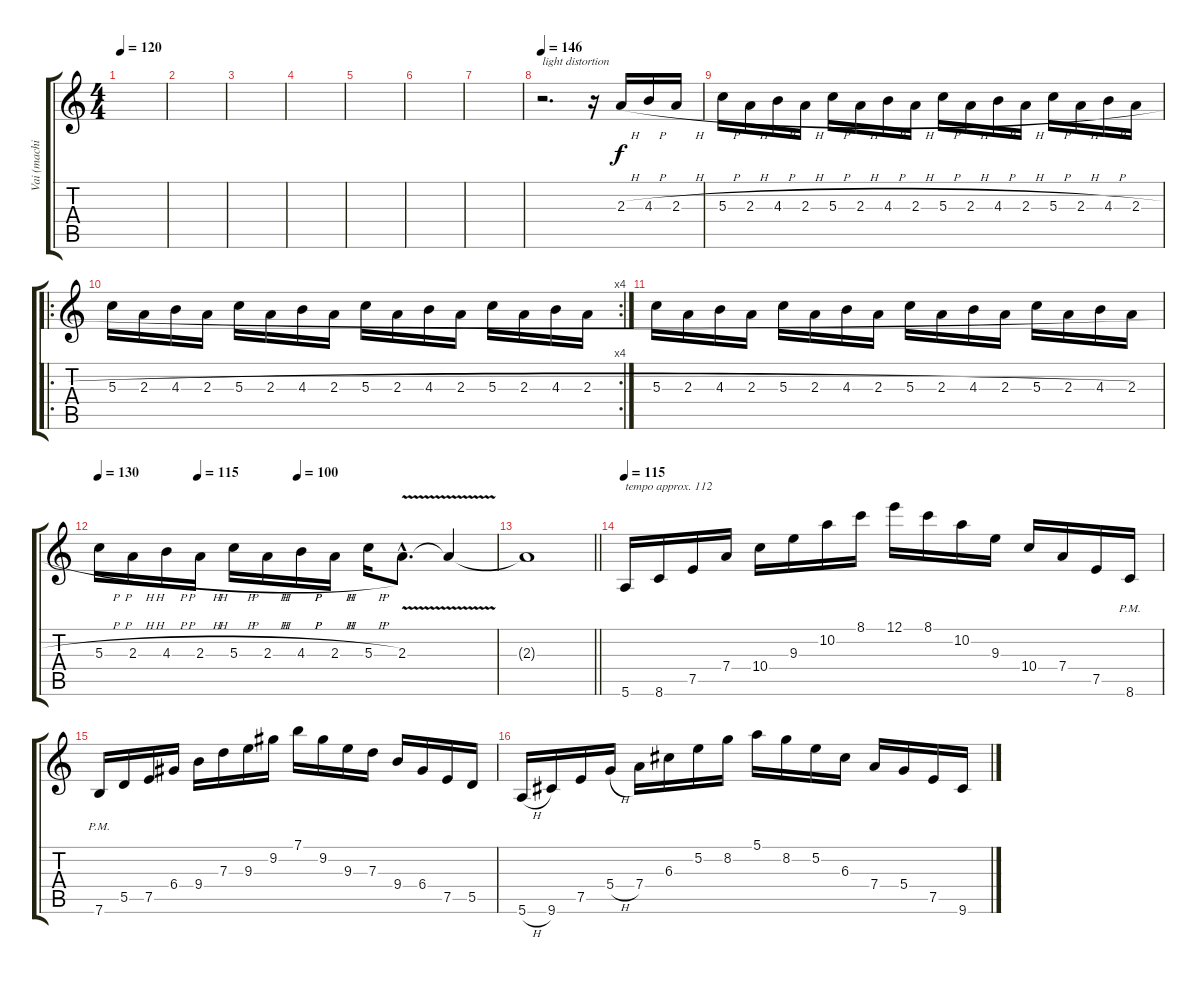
\track ("Vai (machio) 5th caprice" "Vai (machi") {instrument electricguitarclean}
\staff {score tabs}
\tuning (E4 B3 G3 D3 A2 E2) {hide}
\ts (4 4)
\tempo 120
\clef g2
\ks c
|
|
|
|
|
|
|
\tempo 146
r.2{d txt "light distortion"} r.16 2.3{h}.16 4.3{h}.16 2.3{h}.16 |
5.3{h}.16 2.3{h}.16 4.3{h}.16 2.3{h}.16 5.3{h}.16 2.3{h}.16 4.3{h}.16 2.3{h}.16 5.3{h}.16 2.3{h}.16 4.3{h}.16 2.3{h}.16 5.3{h}.16 2.3{h}.16 4.3{h}.16 2.3{h}.16 |
\ro
\rc 4
5.3{h}.16 2.3{h}.16 4.3{h}.16 2.3{h}.16 5.3{h}.16 2.3{h}.16 4.3{h}.16 2.3{h}.16 5.3{h}.16 2.3{h}.16 4.3{h}.16 2.3{h}.16 5.3{h}.16 2.3{h}.16 4.3{h}.16 2.3{h}.16 |
5.3{h}.16 2.3{h}.16 4.3{h}.16 2.3{h}.16 5.3{h}.16 2.3{h}.16 4.3{h}.16 2.3{h}.16 5.3{h}.16 2.3{h}.16 4.3{h}.16 2.3{h}.16 5.3{h}.16 2.3{h}.16 4.3{h}.16 2.3{h}.16 |
\tempo 130
\tempo (115 0.25)
\tempo (100 0.5)
5.3{h}.16 2.3{h}.16 4.3{h}.16 2.3{h}.16 5.3{h}.16 2.3{h}.16 4.3{h}.16 2.3{h}.16 5.3{h}.16 2.3{v hac}.8{d} 2.3{t}.4 |
\barLineRight lightlight
2.3{t}.1 |
\tempo 115
5.6.16{txt "tempo approx. 112"} 8.6.16 7.5.16 7.4.16 10.4.16 9.3.16 10.2.16 8.1.16 12.1.16 8.1.16 10.2.16 9.3.16 10.4.16 7.4.16 7.5.16 8.6{pm}.16 |
7.6{pm}.16 5.5.16 7.5.16 6.4.16 9.4.16 7.3.16 9.3.16 9.2.16 7.1.16 9.2.16 9.3.16 7.3.16 9.4.16 6.4.16 7.5.16 5.5.16 |
5.6{h}.16 9.6.16 7.5.16 5.4{h}.16 7.4.16 6.3.16 5.2.16 8.2.16 5.1.16 8.2.16 5.2.16 6.3.16 7.4.16 5.4.16 7.5.16 9.6.16
